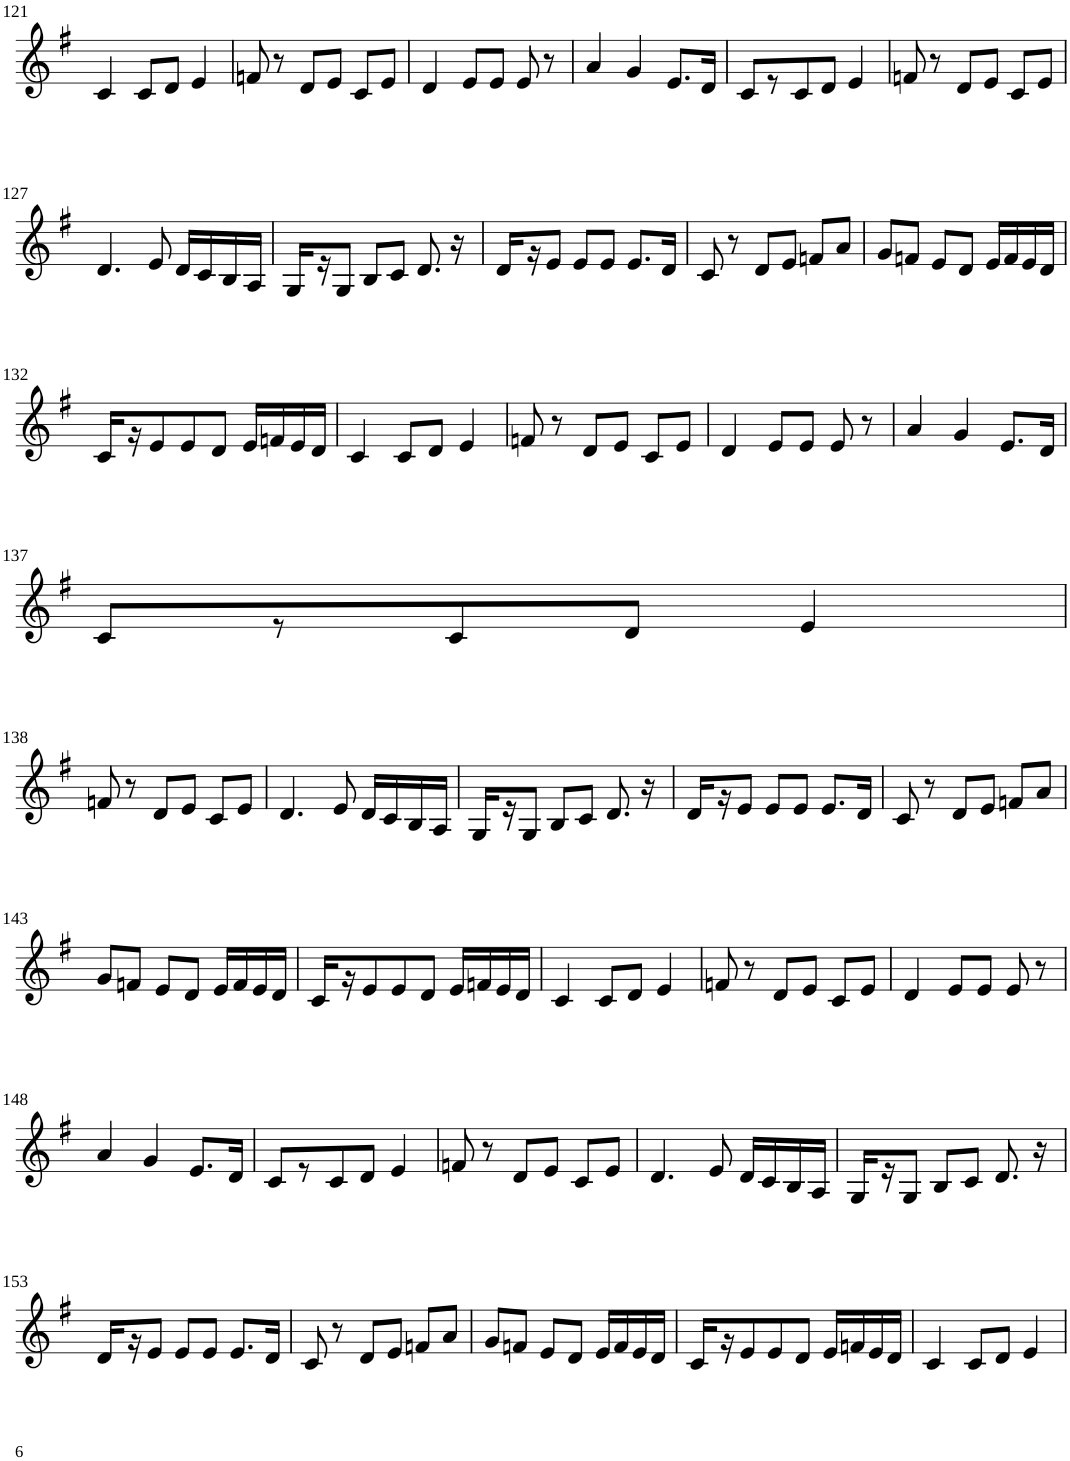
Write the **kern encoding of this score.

**kern
*part1
*staff1
*I"Violin
!!LO:PB:g=z
*clefG2
*k[f#]
*G:
*M3/4
=121
4c/
8c/L
8d/J
4e/
=122
8fn/
8r
8d/L
8e/J
8c/L
8e/J
=123
4d/
8e/L
8e/J
8e/
8r
=124
4a/
4g/
8.e/L
16d/Jk
=125
8c/L
8r
8c/
8d/J
4e/
=126
8fn/
8r
8d/L
8e/J
8c/L
8e/J
!!LO:LB:g=z
=127
4.d/
8e/
16d/LL
16c/
16B/
16A/JJ
=128
16G/LL
16r
8G/J
8B/L
8c/J
8.d/
16r
=129
16d/LL
16r
8e/J
8e/L
8e/J
8.e/L
16d/Jk
=130
8c/
8r
8d/L
8e/J
8fn/L
8a/J
=131
8g/L
8fn/J
8e/L
8d/J
16e/LL
16f/
16e/
16d/JJ
!!LO:LB:g=z
=132
16c/LL
16r
8e/
8e/
8d/J
16e/LL
16fn/
16e/
16d/JJ
=133
4c/
8c/L
8d/J
4e/
=134
8fn/
8r
8d/L
8e/J
8c/L
8e/J
=135
4d/
8e/L
8e/J
8e/
8r
=136
4a/
4g/
8.e/L
16d/Jk
!!LO:LB:g=z
=137
8c/L
8r
8c/
8d/J
4e/
!!LO:LB:g=z
=138
8fn/
8r
8d/L
8e/J
8c/L
8e/J
=139
4.d/
8e/
16d/LL
16c/
16B/
16A/JJ
=140
16G/LL
16r
8G/J
8B/L
8c/J
8.d/
16r
=141
16d/LL
16r
8e/J
8e/L
8e/J
8.e/L
16d/Jk
=142
8c/
8r
8d/L
8e/J
8fn/L
8a/J
!!LO:LB:g=z
=143
8g/L
8fn/J
8e/L
8d/J
16e/LL
16f/
16e/
16d/JJ
=144
16c/LL
16r
8e/
8e/
8d/J
16e/LL
16fn/
16e/
16d/JJ
=145
4c/
8c/L
8d/J
4e/
=146
8fn/
8r
8d/L
8e/J
8c/L
8e/J
=147
4d/
8e/L
8e/J
8e/
8r
!!LO:LB:g=z
=148
4a/
4g/
8.e/L
16d/Jk
=149
8c/L
8r
8c/
8d/J
4e/
=150
8fn/
8r
8d/L
8e/J
8c/L
8e/J
=151
4.d/
8e/
16d/LL
16c/
16B/
16A/JJ
=152
16G/LL
16r
8G/J
8B/L
8c/J
8.d/
16r
!!LO:LB:g=z
=153
16d/LL
16r
8e/J
8e/L
8e/J
8.e/L
16d/Jk
=154
8c/
8r
8d/L
8e/J
8fn/L
8a/J
=155
8g/L
8fn/J
8e/L
8d/J
16e/LL
16f/
16e/
16d/JJ
=156
16c/LL
16r
8e/
8e/
8d/J
16e/LL
16fn/
16e/
16d/JJ
=157
4c/
8c/L
8d/J
4e/
=
*-
